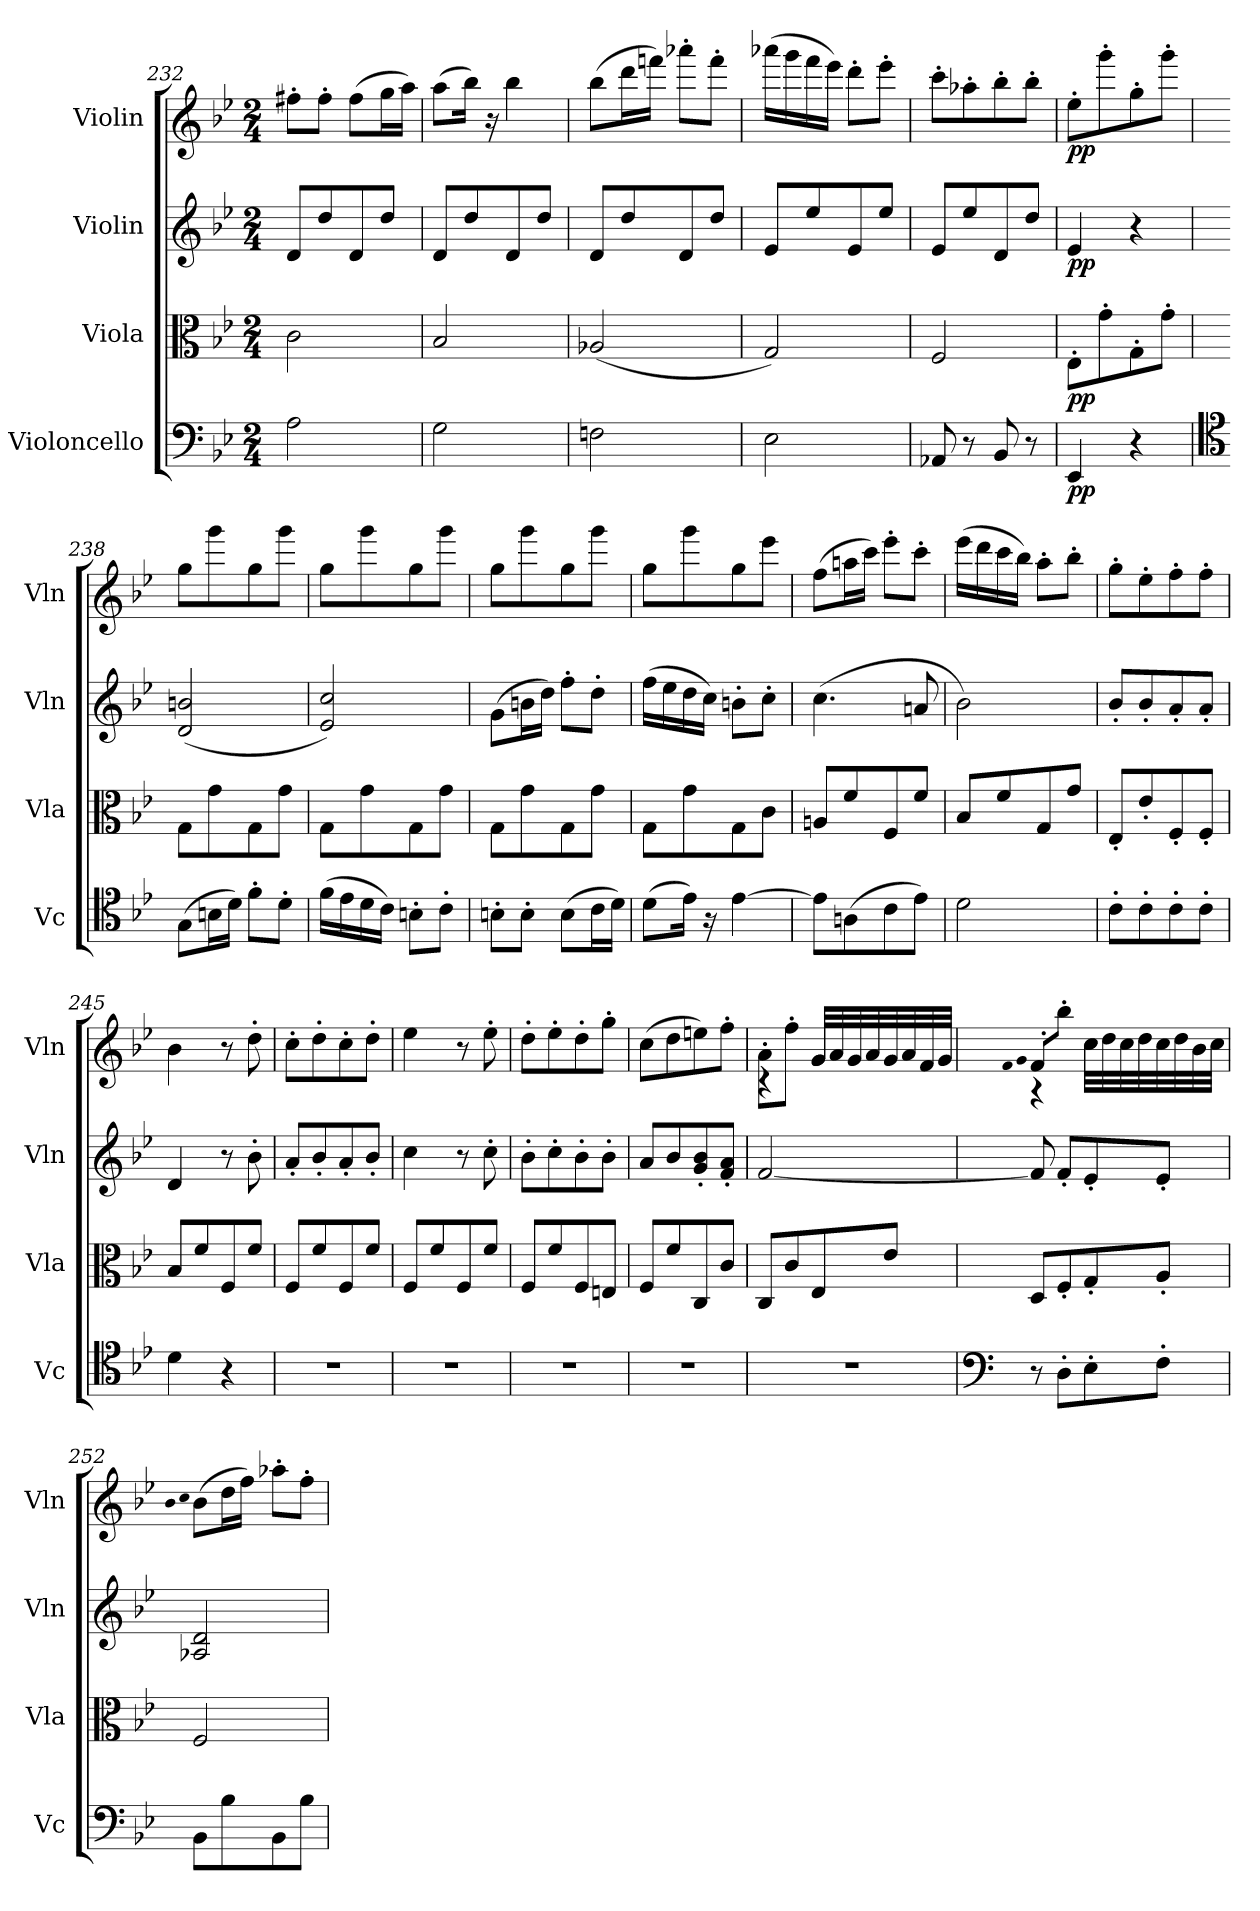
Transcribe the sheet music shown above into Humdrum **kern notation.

**kern	**dynam	**kern	**dynam	**kern	**dynam	**kern	**dynam
*part4	*part4	*part3	*part3	*part2	*part2	*part1	*part1
*staff4	*staff4	*staff3	*staff3	*staff2	*staff2	*staff1	*staff1
*I"Violoncello	*	*I"Viola	*	*I"Violin	*	*I"Violin	*
*I'Vc	*	*I'Vla	*	*I'Vln	*	*I'Vln	*
*clefF4	*	*clefC3	*	*clefG2	*	*clefG2	*
*k[b-e-]	*	*k[b-e-]	*	*k[b-e-]	*	*k[b-e-]	*
*M2/4	*	*M2/4	*	*M2/4	*	*M2/4	*
=232	=232	=232	=232	=232	=232	=232	=232
2A\	.	2c\	.	8d/L	.	8ff#X'\L	.
.	.	.	.	8dd/	.	8ff#'\J	.
.	.	.	.	8d/	.	(8ff#\L	.
.	.	.	.	8dd/J	.	16gg\L	.
.	.	.	.	.	.	16aa\JJ)	.
=233	=233	=233	=233	=233	=233	=233	=233
2G\	.	2B-/	.	8d/L	.	(8aa\L	.
.	.	.	.	8dd/	.	16bb-\Jk)	.
.	.	.	.	.	.	16r	.
.	.	.	.	8d/	.	4bb-\	.
.	.	.	.	8dd/J	.	.	.
=234	=234	=234	=234	=234	=234	=234	=234
2Fn\	.	(2A-X/	.	8d/L	.	(8bb-\L	.
.	.	.	.	8dd/	.	16ddd\L	.
.	.	.	.	.	.	16fffn\JJ)	.
.	.	.	.	8d/	.	8aaa-X'\L	.
.	.	.	.	8dd/J	.	8fff'\J	.
=235	=235	=235	=235	=235	=235	=235	=235
2E-\	.	2G/)	.	8e-/L	.	(16aaa-X\LL	.
.	.	.	.	.	.	16ggg\	.
.	.	.	.	8ee-/	.	16fff\	.
.	.	.	.	.	.	16eee-\JJ)	.
.	.	.	.	8e-/	.	8ddd'\L	.
.	.	.	.	8ee-/J	.	8eee-'\J	.
=236	=236	=236	=236	=236	=236	=236	=236
8AA-X/	.	2F/	.	8e-/L	.	8ccc'\L	.
8r	.	.	.	8ee-/	.	8aa-X'\	.
8BB-/	.	.	.	8d/	.	8bb-'\	.
8r	.	.	.	8dd/J	.	8bb-'\J	.
=237	=237	=237	=237	=237	=237	=237	=237
4EE-/	pp	8E-'\L	pp	4e-/	pp	8ee-'\L	pp
.	.	8g'\	.	.	.	8ggg'\	.
4r	.	8G'\	.	4r	.	8gg'\	.
.	.	8g'\J	.	.	.	8ggg'\J	.
=238	=238	=238	=238	=238	=238	=238	=238
*clefC4	*	*	*	*	*	*	*
(8G\L	.	8G\L	.	(2d/ 2bn/	.	8gg\L	.
16Bn\L	.	8g\	.	.	.	8ggg\	.
16d\JJ)	.	.	.	.	.	.	.
8f'\L	.	8G\	.	.	.	8gg\	.
8d'\J	.	8g\J	.	.	.	8ggg\J	.
=239	=239	=239	=239	=239	=239	=239	=239
(16f\LL	.	8G\L	.	2e-/ 2cc/)	.	8gg\L	.
16e-\	.	.	.	.	.	.	.
16d\	.	8g\	.	.	.	8ggg\	.
16c\JJ)	.	.	.	.	.	.	.
8Bn'\L	.	8G\	.	.	.	8gg\	.
8c'\J	.	8g\J	.	.	.	8ggg\J	.
=240	=240	=240	=240	=240	=240	=240	=240
8Bn'\L	.	8G\L	.	(8g\L	.	8gg\L	.
8B'\J	.	8g\	.	16bn\L	.	8ggg\	.
.	.	.	.	16dd\JJ)	.	.	.
(8B\L	.	8G\	.	8ff'\L	.	8gg\	.
16c\L	.	8g\J	.	8dd'\J	.	8ggg\J	.
16d\JJ)	.	.	.	.	.	.	.
=241	=241	=241	=241	=241	=241	=241	=241
(8d\L	.	8G\L	.	(16ff\LL	.	8gg\L	.
.	.	.	.	16ee-\	.	.	.
16e-\Jk)	.	8g\	.	16dd\	.	8ggg\	.
16r	.	.	.	16cc\JJ)	.	.	.
[4e-\	.	8G\	.	8bn'\L	.	8gg\	.
.	.	8c\J	.	8cc'\J	.	8eee-\J	.
=242	=242	=242	=242	=242	=242	=242	=242
8e-\L]	.	8An/L	.	(4.cc\	.	(8ff\L	.
(8An\	.	8f/	.	.	.	16aan\L	.
.	.	.	.	.	.	16ccc\JJ)	.
8c\	.	8F/	.	.	.	8eee-'\L	.
8e-\J)	.	8f/J	.	8an/	.	8ccc'\J	.
=243	=243	=243	=243	=243	=243	=243	=243
2d\	.	8B-/L	.	2b-\)	.	(16eee-\LL	.
.	.	.	.	.	.	16ddd\	.
.	.	8f/	.	.	.	16ccc\	.
.	.	.	.	.	.	16bb-\JJ)	.
.	.	8G/	.	.	.	8aa'\L	.
.	.	8g/J	.	.	.	8bb-'\J	.
=244	=244	=244	=244	=244	=244	=244	=244
8c'\L	.	8E-'/L	.	8b-'/L	.	8gg'\L	.
8c'\	.	8e-'/	.	8b-'/	.	8ee-'\	.
8c'\	.	8F'/	.	8a'/	.	8ff'\	.
8c'\J	.	8F'/J	.	8a'/J	.	8ff'\J	.
=245	=245	=245	=245	=245	=245	=245	=245
4d\	.	8B-/L	.	4d/	.	4b-\	.
.	.	8f/	.	.	.	.	.
4r	.	8F/	.	8r	.	8r	.
.	.	8f/J	.	8b-'\	.	8dd'\	.
=246	=246	=246	=246	=246	=246	=246	=246
2r	.	8F/L	.	8a'/L	.	8cc'\L	.
.	.	8f/	.	8b-'/	.	8dd'\	.
.	.	8F/	.	8a'/	.	8cc'\	.
.	.	8f/J	.	8b-'/J	.	8dd'\J	.
=247	=247	=247	=247	=247	=247	=247	=247
2r	.	8F/L	.	4cc\	.	4ee-\	.
.	.	8f/	.	.	.	.	.
.	.	8F/	.	8r	.	8r	.
.	.	8f/J	.	8cc'\	.	8ee-'\	.
=248	=248	=248	=248	=248	=248	=248	=248
2r	.	8F/L	.	8b-'\L	.	8dd'\L	.
.	.	8f/	.	8cc'\	.	8ee-'\	.
.	.	8F/	.	8b-'\	.	8dd'\	.
.	.	8En/J	.	8b-'\J	.	8gg'\J	.
=249	=249	=249	=249	=249	=249	=249	=249
2r	.	8F/L	.	8a/L	.	(8cc\L	.
.	.	8f/	.	8b-/	.	8dd\	.
.	.	8C/	.	8g'/ 8b-'/	.	8een\)	.
.	.	8c/J	.	8f'/ 8a'/J	.	8ff'\J	.
=250	=250	=250	=250	=250	=250	=250	=250
*	*	*	*	*	*	*^	*
2r	.	8C/L	.	[2f/	.	8a'\L	4r	.
.	.	8c/	.	.	.	8ff'\J	.	.
.	.	8E-/	.	.	.	4g/	32g/LLL	.
.	.	.	.	.	.	.	32a/	.
.	.	.	.	.	.	.	32g/	.
.	.	.	.	.	.	.	32a/	.
.	.	8e-/J	.	.	.	.	32g/	.
.	.	.	.	.	.	.	32a/	.
.	.	.	.	.	.	.	32f/	.
.	.	.	.	.	.	.	32g/JJJ	.
=251	=251	=251	=251	=251	=251	=251	=251	=251
*clefF4	*	*	*	*	*	*	*	*
.	.	.	.	.	.	qf	.	.
.	.	.	.	.	.	qg	.	.
8r	.	8D/L	.	8f/]	.	8f'/L	4r	.
8D'\L	.	8F'/	.	8f'/L	.	8bb-'\J	.	.
8E-'\	.	8G'/	.	8e-'/	.	4cc\	32cc\LLL	.
.	.	.	.	.	.	.	32dd\	.
.	.	.	.	.	.	.	32cc\	.
.	.	.	.	.	.	.	32dd\	.
8F'\J	.	8A'/J	.	8e-'/J	.	.	32cc\	.
.	.	.	.	.	.	.	32dd\	.
.	.	.	.	.	.	.	32b-\	.
.	.	.	.	.	.	.	32cc\JJJ	.
*	*	*	*	*	*	*v	*v	*
=252	=252	=252	=252	=252	=252	=252	=252
.	.	.	.	.	.	qb-	.
.	.	.	.	.	.	qcc	.
8BB-\L	.	2F/	.	2A-X/ 2d/	.	(8b-\L	.
8B-\	.	.	.	.	.	16dd\L	.
.	.	.	.	.	.	16ff\JJ)	.
8BB-\	.	.	.	.	.	8aa-X'\L	.
8B-\J	.	.	.	.	.	8ff'\J	.
=	=	=	=	=	=	=	=
*-	*-	*-	*-	*-	*-	*-	*-
